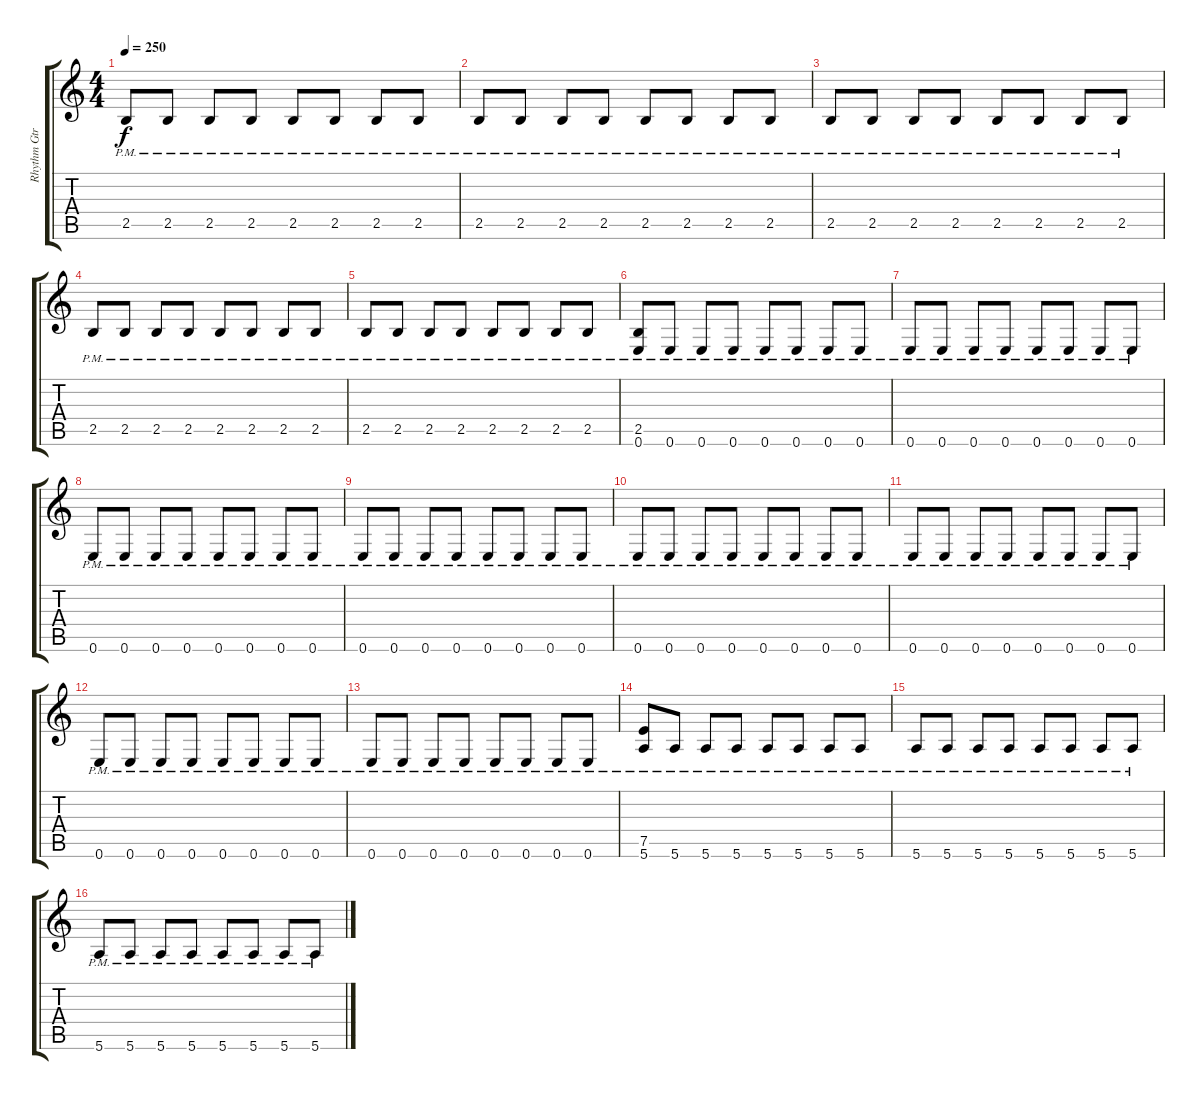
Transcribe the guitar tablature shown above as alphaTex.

\track ("Rhythm Gtr." "Rhythm Gtr") {instrument distortionguitar}
\staff {score tabs}
\tuning (E4 B3 G3 D3 A2 E2) {hide}
\ts (4 4)
\tempo 250
\clef g2
\ks c
2.5{pm}.8{dy f} 2.5{pm}.8 2.5{pm}.8 2.5{pm}.8 2.5{pm}.8 2.5{pm}.8 2.5{pm}.8 2.5{pm}.8 |
2.5{pm}.8 2.5{pm}.8 2.5{pm}.8 2.5{pm}.8 2.5{pm}.8 2.5{pm}.8 2.5{pm}.8 2.5{pm}.8 |
2.5{pm}.8 2.5{pm}.8 2.5{pm}.8 2.5{pm}.8 2.5{pm}.8 2.5{pm}.8 2.5{pm}.8 2.5{pm}.8 |
2.5{pm}.8 2.5{pm}.8 2.5{pm}.8 2.5{pm}.8 2.5{pm}.8 2.5{pm}.8 2.5{pm}.8 2.5{pm}.8 |
2.5{pm}.8 2.5{pm}.8 2.5{pm}.8 2.5{pm}.8 2.5{pm}.8 2.5{pm}.8 2.5{pm}.8 2.5{pm}.8 |
(2.5{pm} 0.6{pm}).8 0.6{pm}.8 0.6{pm}.8 0.6{pm}.8 0.6{pm}.8 0.6{pm}.8 0.6{pm}.8 0.6{pm}.8 |
0.6{pm}.8 0.6{pm}.8 0.6{pm}.8 0.6{pm}.8 0.6{pm}.8 0.6{pm}.8 0.6{pm}.8 0.6{pm}.8 |
0.6{pm}.8 0.6{pm}.8 0.6{pm}.8 0.6{pm}.8 0.6{pm}.8 0.6{pm}.8 0.6{pm}.8 0.6{pm}.8 |
0.6{pm}.8 0.6{pm}.8 0.6{pm}.8 0.6{pm}.8 0.6{pm}.8 0.6{pm}.8 0.6{pm}.8 0.6{pm}.8 |
0.6{pm}.8 0.6{pm}.8 0.6{pm}.8 0.6{pm}.8 0.6{pm}.8 0.6{pm}.8 0.6{pm}.8 0.6{pm}.8 |
0.6{pm}.8 0.6{pm}.8 0.6{pm}.8 0.6{pm}.8 0.6{pm}.8 0.6{pm}.8 0.6{pm}.8 0.6{pm}.8 |
0.6{pm}.8 0.6{pm}.8 0.6{pm}.8 0.6{pm}.8 0.6{pm}.8 0.6{pm}.8 0.6{pm}.8 0.6{pm}.8 |
0.6{pm}.8 0.6{pm}.8 0.6{pm}.8 0.6{pm}.8 0.6{pm}.8 0.6{pm}.8 0.6{pm}.8 0.6{pm}.8 |
(7.5 5.6{pm}).8 5.6{pm}.8 5.6{pm}.8 5.6{pm}.8 5.6{pm}.8 5.6{pm}.8 5.6{pm}.8 5.6{pm}.8 |
5.6{pm}.8 5.6{pm}.8 5.6{pm}.8 5.6{pm}.8 5.6{pm}.8 5.6{pm}.8 5.6{pm}.8 5.6{pm}.8 |
5.6{pm}.8 5.6{pm}.8 5.6{pm}.8 5.6{pm}.8 5.6{pm}.8 5.6{pm}.8 5.6{pm}.8 5.6{pm}.8
